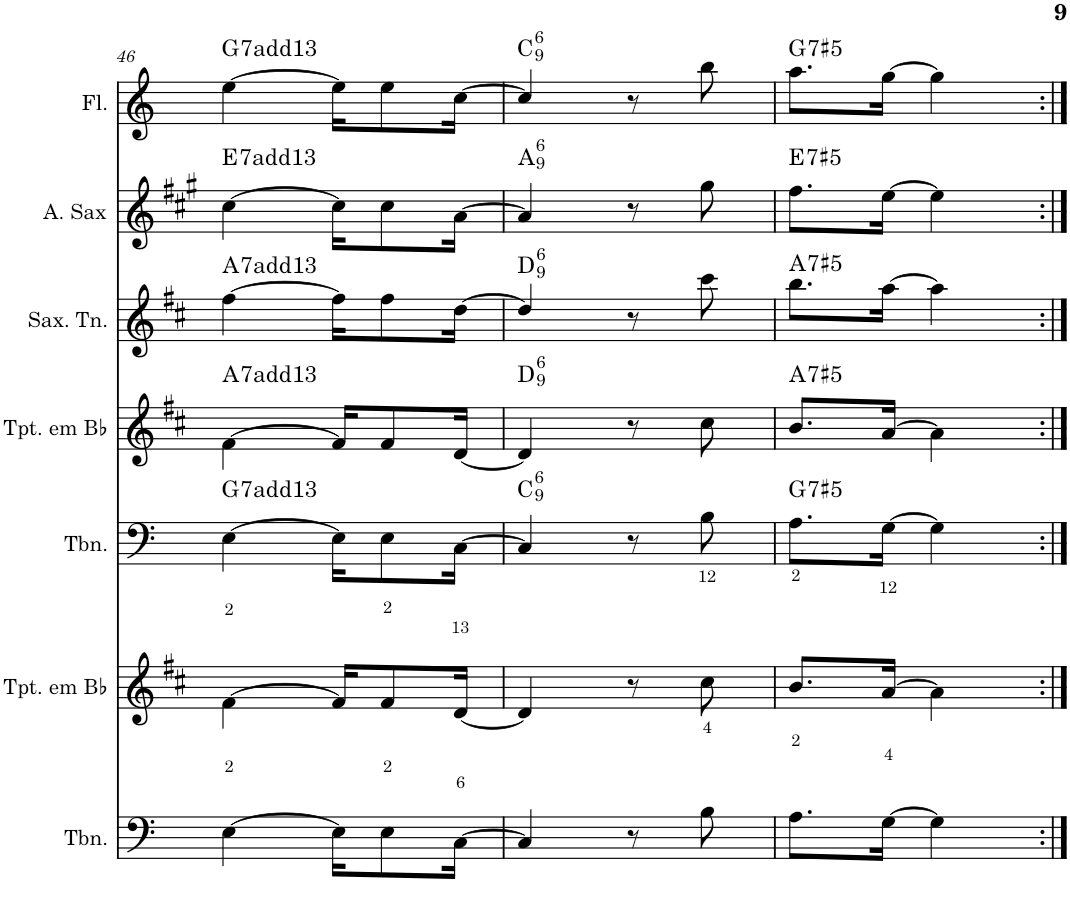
**kern	**kern	**kern	**harte	**kern	**harte	**kern	**harte	**kern	**harte	**kern	**harte
*part7	*part6	*part5	*part5	*part4	*part4	*part3	*part3	*part2	*part2	*part1	*part1
*staff7	*staff6	*staff5	*	*staff4	*	*staff3	*	*staff2	*	*staff1	*
*I"Trombone	*I"Trompete em Bb	*I"Trombone	*	*I"Trompete em Bb	*	*I"Saxofone Tenor	*	*I"Saxofone Alto	*	*I"Flauta Transversal	*
*I'Tbn.	*I'Tpt. em Bb	*I'Tbn.	*	*I'Tpt. em Bb	*	*I'Sax. Tn.	*	*	*	*I'Fl.	*
!!LO:PB:g=z
*clefF4	*clefG2	*clefF4	*	*clefG2	*	*clefG2	*	*clefG2	*	*clefG2	*
*	*Trd1c2	*	*	*Trd1c2	*	*Trd8c14	*	*Trd5c9	*	*	*
*k[]	*k[f#c#]	*k[]	*	*k[f#c#]	*	*k[f#c#]	*	*k[f#c#g#]	*	*k[]	*
*M2/4	*M2/4	*M2/4	*	*M2/4	*	*M2/4	*	*M2/4	*	*M2/4	*
=46	=46	=46	=46	=46	=46	=46	=46	=46	=46	=46	=46
!	!	!	!LO:H:kt=7	!	!LO:H:kt=7	!	!LO:H:kt=7	!	!LO:H:kt=7	!	!LO:H:kt=7
[4E\	[4f#\	[4E\	G:7(13)	[4f#\	A:7(13)	[4ff#\	A:7(13)	[4cc#\	E:7(13)	[4ee\	G:7(13)
16E\KL]	16f#/KL]	16E\KL]	.	16f#/KL]	.	16ff#\KL]	.	16cc#\KL]	.	16ee\KL]	.
8E\	8f#/	8E\	.	8f#/	.	8ff#\	.	8cc#\	.	8ee\	.
[16C\Jk	[16d/Jk	[16C\Jk	.	[16d/Jk	.	[16dd\Jk	.	[16a\Jk	.	[16cc\Jk	.
=47	=47	=47	=47	=47	=47	=47	=47	=47	=47	=47	=47
!	!	!	!LO:H:kt=6	!	!LO:H:kt=6	!	!LO:H:kt=6	!	!LO:H:kt=6	!	!LO:H:kt=6
4C/]	4d/]	4C/]	C:maj6(9)	4d/]	D:maj6(9)	4dd/]	D:maj6(9)	4a/]	A:maj6(9)	4cc/]	C:maj6(9)
8r	8r	8r	.	8r	.	8r	.	8r	.	8r	.
8B\	8cc#\	8B\	.	8cc#\	.	8ccc#\	.	8gg#\	.	8bb\	.
=48	=48	=48	=48	=48	=48	=48	=48	=48	=48	=48	=48
!	!	!	!LO:H:kt=7	!	!LO:H:kt=7	!	!LO:H:kt=7	!	!LO:H:kt=7	!	!LO:H:kt=7
8.A\L	8.b/L	8.A\L	G:(3,#5,b7)	8.b/L	A:(3,#5,b7)	8.bb\L	A:(3,#5,b7)	8.ff#\L	E:(3,#5,b7)	8.aa\L	G:(3,#5,b7)
[16G\Jk	[16a/Jk	[16G\Jk	.	[16a/Jk	.	[16aa\Jk	.	[16ee\Jk	.	[16gg\Jk	.
4G\]	4a\]	4G\]	.	4a\]	.	4aa\]	.	4ee\]	.	4gg\]	.
=:|!	=:|!	=:|!	=:|!	=:|!	=:|!	=:|!	=:|!	=:|!	=:|!	=:|!	=:|!
*-	*-	*-	*-	*-	*-	*-	*-	*-	*-	*-	*-
